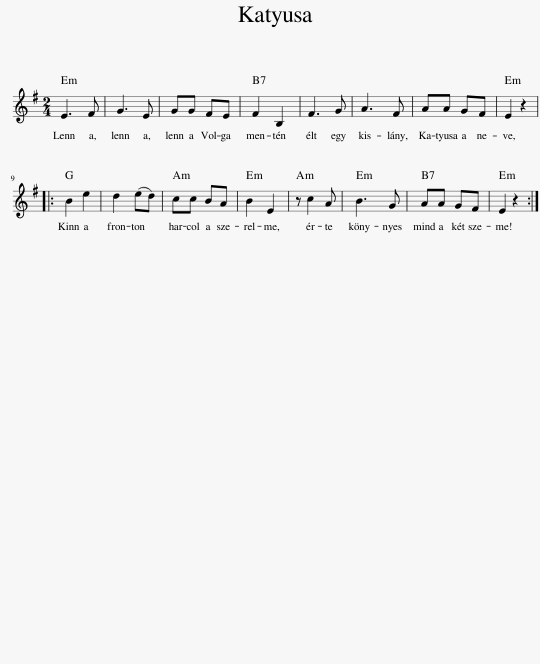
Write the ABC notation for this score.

X:1
L:1/8
M:2/4
I:linebreak $
K:G
V:1 treble
V:1
 E3 F | G3 E | GG FE | F2 B,2 | F3 G | %5
 A3 F | AA GF | E2 z2 |:$ B2 e2 | d2 (ed) | %10
 cc BA | B2 E2 | z c2 A | B3 G | AA GF | %15
 E2 z2 :| %16
